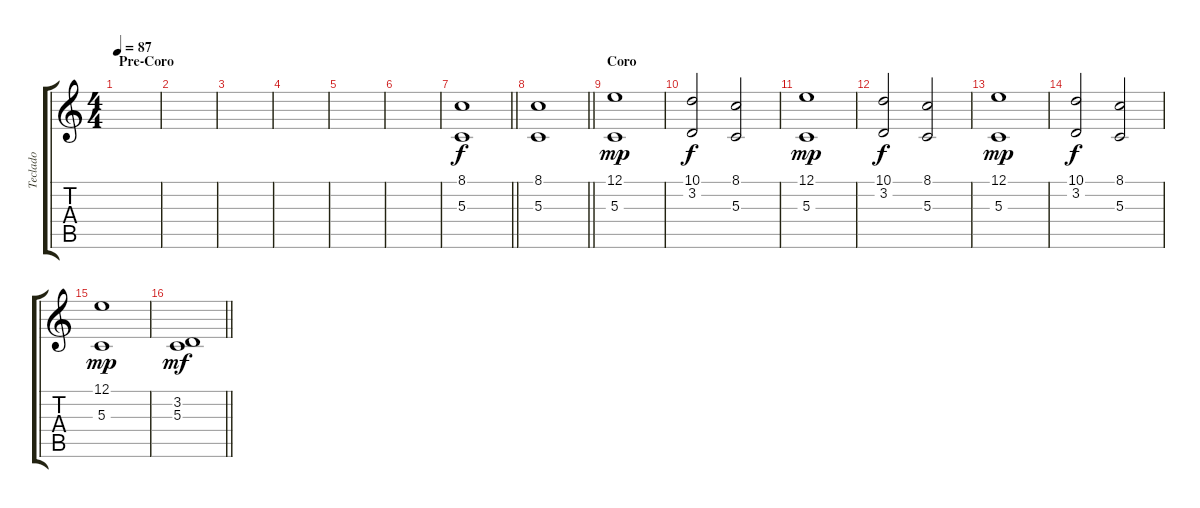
\track ("Teclado " "Teclado ") {instrument musicbox bank 255}
\staff {score tabs}
\tuning (E4 B3 G3 D3 A2 E2) {hide}
\ts (4 4)
\section ("" "Pre-Coro")
\tempo 87
\clef g2
\ks c
|
|
|
|
|
|
\barLineRight lightlight
(8.1 5.3).1 |
\barLineRight lightlight
(8.1 5.3).1 |
\section ("" "Coro")
(12.1 5.3).1{dy mp} |
(10.1 3.2).2{dy f} (8.1 5.3).2 |
(12.1 5.3).1{dy mp} |
(10.1 3.2).2{dy f} (8.1 5.3).2 |
(12.1 5.3).1{dy mp} |
(10.1 3.2).2{dy f} (8.1 5.3).2 |
(12.1 5.3).1{dy mp} |
\barLineRight lightlight
(3.2 5.3).1{dy mf}
